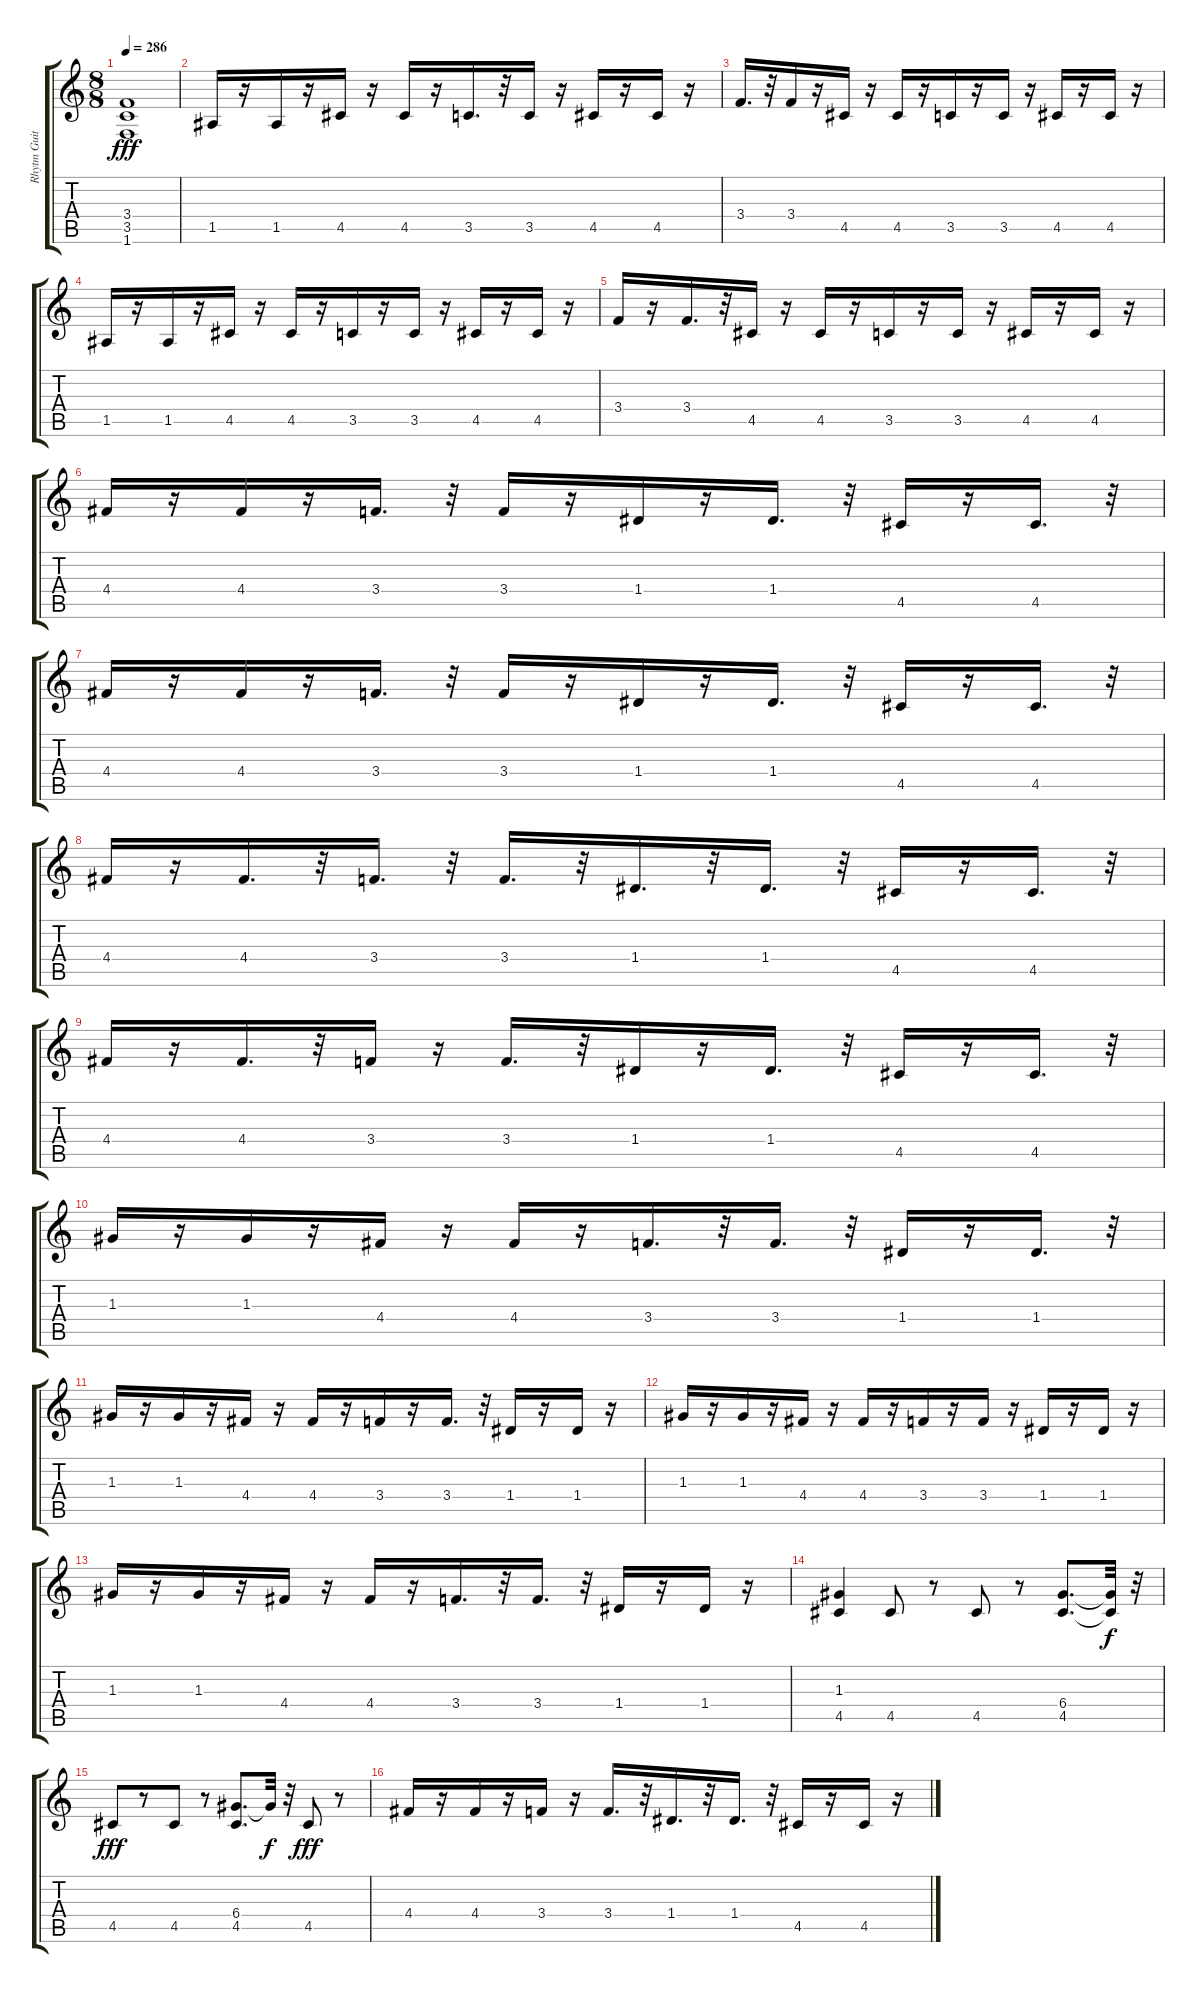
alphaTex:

\track ("Rhytm Guitar" "Rhytm Guit") {instrument distortionguitar}
\staff {score tabs}
\tuning (E4 B3 G3 D3 A2 E2) {hide}
\ts (8 8)
\tempo 286
\clef g2
\ks c
(3.4 3.5 1.6).1{dy fff} |
1.5.16 r.16 1.5.16 r.16 4.5.16 r.16 4.5.16 r.16 3.5.16{d} r.32 3.5.16 r.16 4.5.16 r.16 4.5.16 r.16 |
3.4.16{d} r.32 3.4.16 r.16 4.5.16 r.16 4.5.16 r.16 3.5.16 r.16 3.5.16 r.16 4.5.16 r.16 4.5.16 r.16 |
1.5.16 r.16 1.5.16 r.16 4.5.16 r.16 4.5.16 r.16 3.5.16 r.16 3.5.16 r.16 4.5.16 r.16 4.5.16 r.16 |
3.4.16 r.16 3.4.16{d} r.32 4.5.16 r.16 4.5.16 r.16 3.5.16 r.16 3.5.16 r.16 4.5.16 r.16 4.5.16 r.16 |
4.4.16 r.16 4.4.16 r.16 3.4.16{d} r.32 3.4.16 r.16 1.4.16 r.16 1.4.16{d} r.32 4.5.16 r.16 4.5.16{d} r.32 |
4.4.16 r.16 4.4.16 r.16 3.4.16{d} r.32 3.4.16 r.16 1.4.16 r.16 1.4.16{d} r.32 4.5.16 r.16 4.5.16{d} r.32 |
4.4.16 r.16 4.4.16{d} r.32 3.4.16{d} r.32 3.4.16{d} r.32 1.4.16{d} r.32 1.4.16{d} r.32 4.5.16 r.16 4.5.16{d} r.32 |
4.4.16 r.16 4.4.16{d} r.32 3.4.16 r.16 3.4.16{d} r.32 1.4.16 r.16 1.4.16{d} r.32 4.5.16 r.16 4.5.16{d} r.32 |
1.3.16 r.16 1.3.16 r.16 4.4.16 r.16 4.4.16 r.16 3.4.16{d} r.32 3.4.16{d} r.32 1.4.16 r.16 1.4.16{d} r.32 |
1.3.16 r.16 1.3.16 r.16 4.4.16 r.16 4.4.16 r.16 3.4.16 r.16 3.4.16{d} r.32 1.4.16 r.16 1.4.16 r.16 |
1.3.16 r.16 1.3.16 r.16 4.4.16 r.16 4.4.16 r.16 3.4.16 r.16 3.4.16 r.16 1.4.16 r.16 1.4.16 r.16 |
1.3.16 r.16 1.3.16 r.16 4.4.16 r.16 4.4.16 r.16 3.4.16{d} r.32 3.4.16{d} r.32 1.4.16 r.16 1.4.16 r.16 |
(1.3 4.5).4 4.5.8 r.8 4.5.8 r.8 (6.4 4.5).8{d} (6.4{t} 4.5{t}).32{dy f} r.32 |
4.5.8{dy fff} r.8 4.5.8 r.8 (6.4 4.5).8{d} 6.4{t}.32{dy f} r.32 4.5.8{dy fff} r.8 |
4.4.16 r.16 4.4.16 r.16 3.4.16 r.16 3.4.16{d} r.32 1.4.16{d} r.32 1.4.16{d} r.32 4.5.16 r.16 4.5.16 r.16
